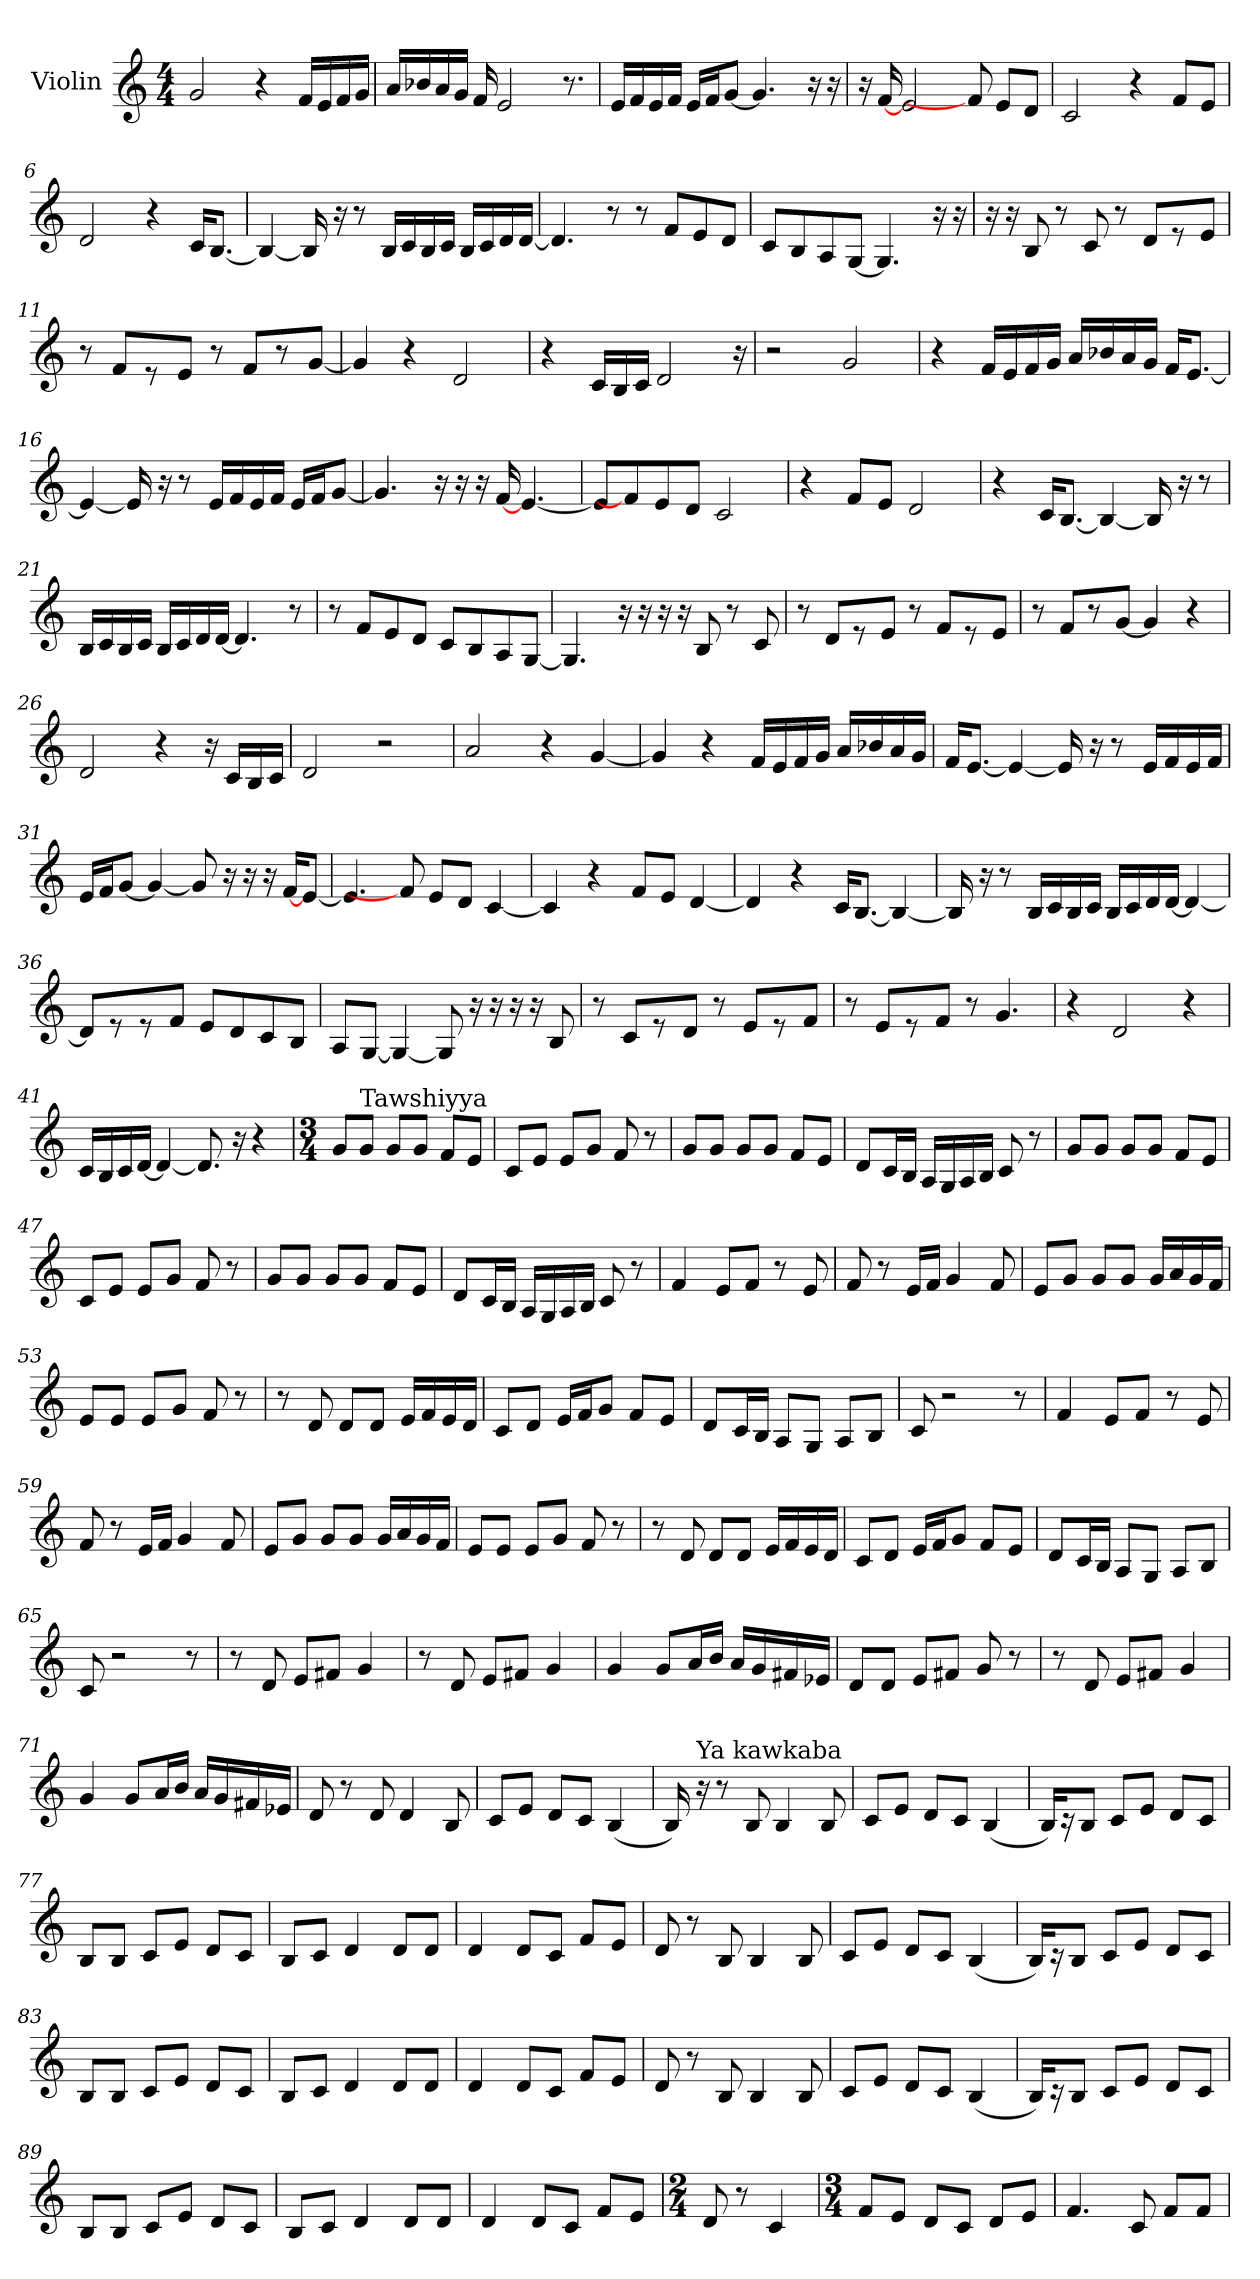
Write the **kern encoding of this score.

**kern
*part1
*staff1
*I"Violin
*clefG2
*k[]
*C:
*M4/4
*MM80
=1
2g/
4r
16f/LL
16e/
16f/
16g/JJ
=2
16a/LL
16b-X/
16a/
16g/JJ
16f/
2e/
8.r
=3
16e/LL
16f/
16e/
16f/JJ
16e/LL
16f/J
[8g/J
4.g/]
16r
16r
=4
16r
[16f/
2e/
8f/]
8e/L
8d/J
!!LO:LB:g=z
=5
2c/
4r
8f/L
8e/J
=6
2d/
4r
16c/KL
[8.B/J
=7
4B/_
16B/]
16r
8r
16B/LL
16c/
16B/
16c/JJ
16B/LL
16c/
16d/
[16d/JJ
=8
4.d/]
8r
8r
8f/L
8e/
8d/J
!!LO:LB:g=z
=9
8c/L
8B/
8A/
[8G/J
4.G/]
16r
16r
=10
16r
16r
8B/
8r
8c/
8r
8d/L
8r
8e/J
=11
8r
8f/L
8r
8e/J
8r
8f/L
8r
[8g/J
=12
4g/]
4r
2d/
!!LO:LB:g=z
=13
4r
16c/LL
16B/
16c/JJ
2d/
16r
=14
2r
2g/
=15
4r
16f/LL
16e/
16f/
16g/JJ
16a/LL
16b-X/
16a/
16g/JJ
16f/KL
[8.e/J
=16
4e/_
16e/]
16r
8r
16e/LL
16f/
16e/
16f/JJ
16e/LL
16f/J
[8g/J
!!LO:LB:g=z
=17
4.g/]
16r
16r
16r
[16f/
[4.e/
=18
8e/L]
8f/]
8e/
8d/J
2c/
=19
4r
8f/L
8e/J
2d/
=20
4r
16c/KL
[8.B/J
4B/_
16B/]
16r
8r
!!LO:LB:g=z
=21
16B/LL
16c/
16B/
16c/JJ
16B/LL
16c/
16d/
[16d/JJ
4.d/]
8r
=22
8r
8f/L
8e/
8d/J
8c/L
8B/
8A/
[8G/J
=23
4.G/]
16r
16r
16r
16r
8B/
8r
8c/
=24
8r
8d/L
8r
8e/J
8r
8f/L
8r
8e/J
!!LO:LB:g=z
=25
8r
8f/L
8r
[8g/J
4g/]
4r
=26
2d/
4r
16r
16c/LL
16B/
16c/JJ
=27
2d/
2r
=28
2a/
4r
[4g/
=29
4g/]
4r
16f/LL
16e/
16f/
16g/JJ
16a/LL
16b-X/
16a/
16g/JJ
!!LO:LB:g=z
=30
16f/KL
[8.e/J
4e/_
16e/]
16r
8r
16e/LL
16f/
16e/
16f/JJ
=31
16e/LL
16f/J
[8g/J
4g/_
8g/]
16r
16r
16r
[16f/KL
[8e/J
=32
4.e/]
8f/]
8e/L
8d/J
[4c/
=33
4c/]
4r
8f/L
8e/J
[4d/
!!LO:PB:g=z
=34
4d/]
4r
16c/KL
[8.B/J
4B/_
=35
16B/]
16r
8r
16B/LL
16c/
16B/
16c/JJ
16B/LL
16c/
16d/
[16d/JJ
4d/_
=36
8d/L]
8r
8r
8f/J
8e/L
8d/
8c/
8B/J
!!LO:LB:g=z
=37
8A/L
[8G/J
4G/_
8G/]
16r
16r
16r
16r
8B/
=38
8r
8c/L
8r
8d/J
8r
8e/L
8r
8f/J
=39
8r
8e/L
8r
8f/J
8r
4.g/
=40
4r
2d/
4r
!!LO:LB:g=z
=41
16c/LL
16B/
16c/
[16d/JJ
4d/_
8.d/]
16r
4r
=42
*M3/4
*MM60
8g/L
!LO:TX:a:t=Tawshiyya
8g/J
8g/L
8g/J
8f/L
8e/J
=43
8c/L
8e/J
8e/L
8g/J
8f/
8r
=44
8g/L
8g/J
8g/L
8g/J
8f/L
8e/J
!!LO:LB:g=z
=45
8d/L
16c/L
16B/JJ
16A/LL
16G/
16A/
16B/JJ
8c/
8r
=46
8g/L
8g/J
8g/L
8g/J
8f/L
8e/J
=47
8c/L
8e/J
8e/L
8g/J
8f/
8r
=48
8g/L
8g/J
8g/L
8g/J
8f/L
8e/J
=49
8d/L
16c/L
16B/JJ
16A/LL
16G/
16A/
16B/JJ
8c/
8r
!!LO:LB:g=z
=50
4f/
8e/L
8f/J
8r
8e/
=51
8f/
8r
16e/LL
16f/JJ
4g/
8f/
=52
8e/L
8g/J
8g/L
8g/J
16g/LL
16a/
16g/
16f/JJ
=53
8e/L
8e/J
8e/L
8g/J
8f/
8r
=54
8r
8d/
8d/L
8d/J
16e/LL
16f/
16e/
16d/JJ
!!LO:LB:g=z
=55
8c/L
8d/J
16e/LL
16f/J
8g/J
8f/L
8e/J
=56
8d/L
16c/L
16B/JJ
8A/L
8G/J
8A/L
8B/J
=57
8c/
2r
8r
=58
4f/
8e/L
8f/J
8r
8e/
=59
8f/
8r
16e/LL
16f/JJ
4g/
8f/
=60
8e/L
8g/J
8g/L
8g/J
16g/LL
16a/
16g/
16f/JJ
!!LO:LB:g=z
=61
8e/L
8e/J
8e/L
8g/J
8f/
8r
=62
8r
8d/
8d/L
8d/J
16e/LL
16f/
16e/
16d/JJ
=63
8c/L
8d/J
16e/LL
16f/J
8g/J
8f/L
8e/J
=64
8d/L
16c/L
16B/JJ
8A/L
8G/J
8A/L
8B/J
=65
8c/
2r
8r
!!LO:LB:g=z
=66
8r
8d/
8e/L
8f#X/J
4g/
=67
8r
8d/
8e/L
8f#X/J
4g/
=68
4g/
8g/L
16a/L
16b/JJ
16a/LL
16g/
16f#X/
16e-X/JJ
=69
8d/L
8d/J
8e/L
8f#X/J
8g/
8r
=70
8r
8d/
8e/L
8f#X/J
4g/
!!LO:PB:g=z
=71
4g/
8g/L
16a/L
16b/JJ
16a/LL
16g/
16f#X/
16e-X/JJ
=72
8d/
8r
8d/
4d/
8B/
=73
8c/L
8e/J
8d/L
8c/J
(4B/
=74
16B/)
!LO:TX:a:t=Ya kawkaba
16r
8r
8B/
4B/
8B/
=75
8c/L
8e/J
8d/L
8c/J
(4B/
!!LO:LB:g=z
=76
16B/KL)
16r
8B/J
8c/L
8e/J
8d/L
8c/J
=77
8B/L
8B/J
8c/L
8e/J
8d/L
8c/J
=78
8B/L
8c/J
4d/
8d/L
8d/J
=79
4d/
8d/L
8c/J
8f/L
8e/J
=80
8d/
8r
8B/
4B/
8B/
=81
8c/L
8e/J
8d/L
8c/J
(4B/
!!LO:LB:g=z
=82
16B/KL)
16r
8B/J
8c/L
8e/J
8d/L
8c/J
=83
8B/L
8B/J
8c/L
8e/J
8d/L
8c/J
=84
8B/L
8c/J
4d/
8d/L
8d/J
=85
4d/
8d/L
8c/J
8f/L
8e/J
=86
8d/
8r
8B/
4B/
8B/
=87
8c/L
8e/J
8d/L
8c/J
(4B/
!!LO:LB:g=z
=88
16B/KL)
16r
8B/J
8c/L
8e/J
8d/L
8c/J
=89
8B/L
8B/J
8c/L
8e/J
8d/L
8c/J
=90
8B/L
8c/J
4d/
8d/L
8d/J
=91
4d/
8d/L
8c/J
8f/L
8e/J
=92
*M2/4
8d/
8r
4c/
=93
*M3/4
8f/L
8e/J
8d/L
8c/J
8d/L
8e/J
!!LO:LB:g=z
=94
4.f/
8c/
8f/L
8f/J
=
*-
